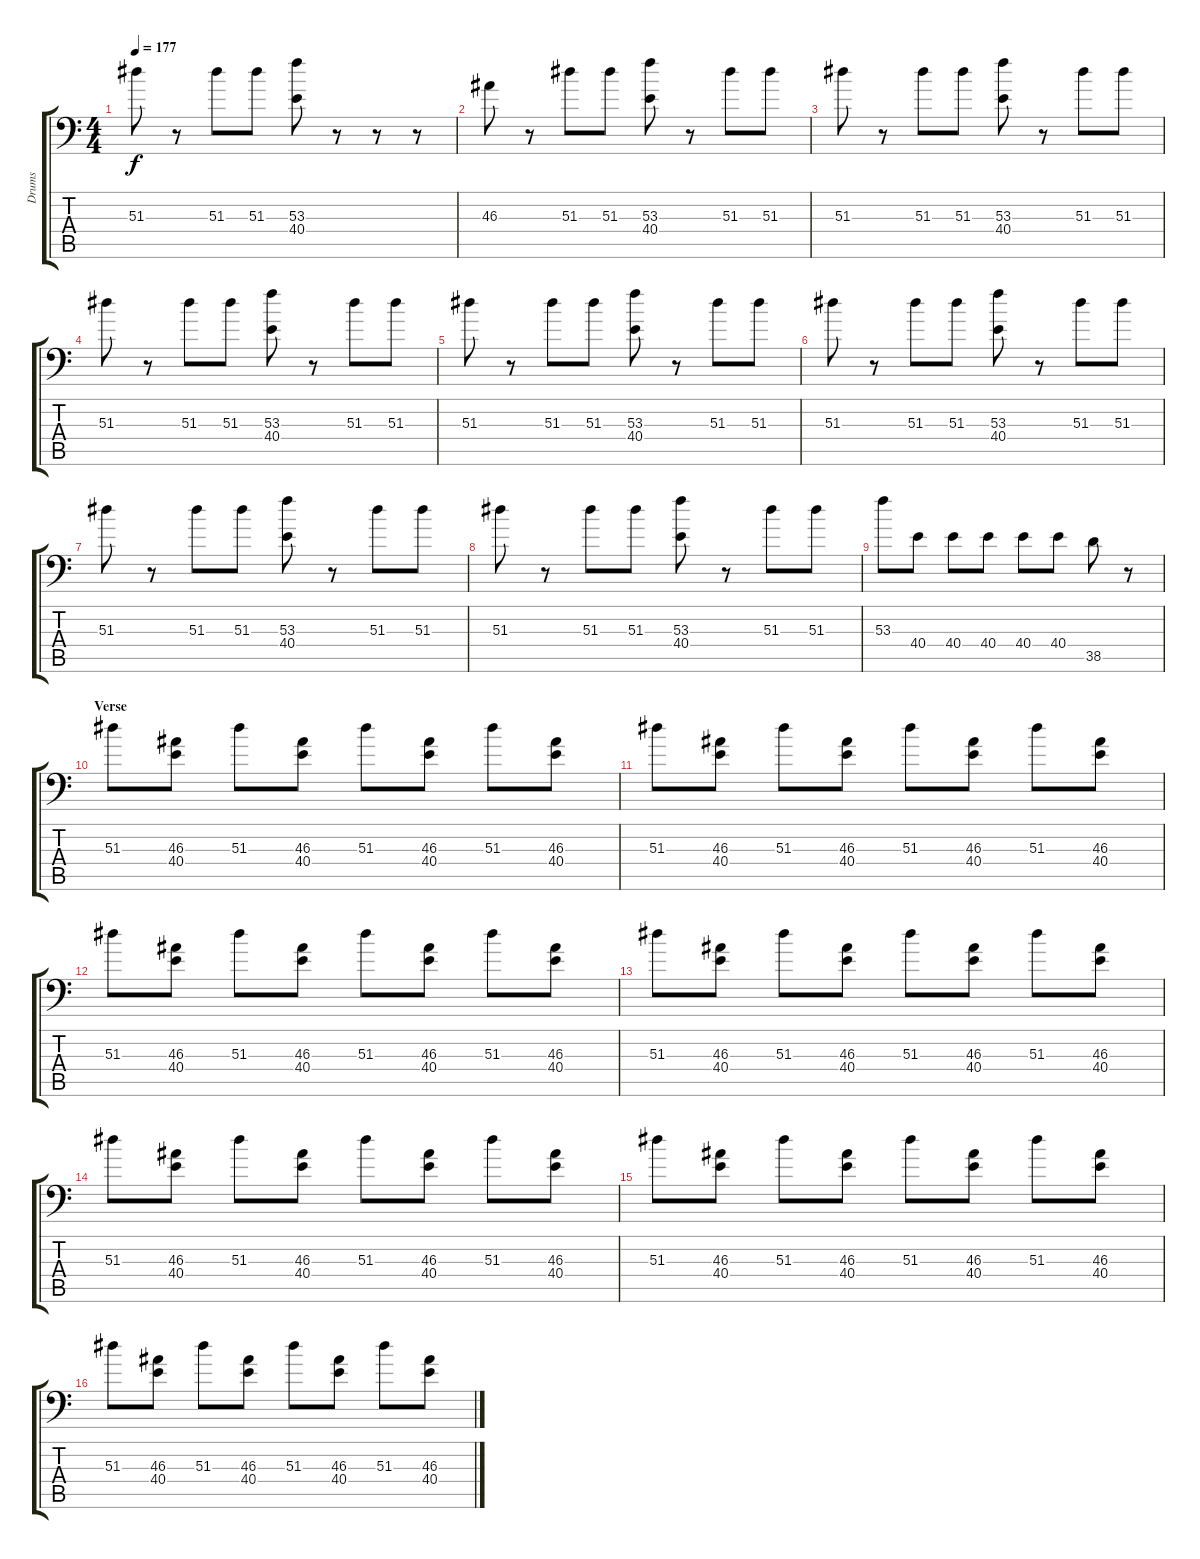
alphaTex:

\track ("Drums" "Drums") {instrument acousticgrandpiano}
\staff {score tabs}
\tuning (C-1 C-1 C-1 C-1 C-1 C-1) {hide}
\ts (4 4)
\tempo 177
\clef f4
\ks c
51.3.8{dy f} r.8 51.3.8 51.3.8 (53.3 40.4).8 r.8 r.8 r.8 |
46.3.8 r.8 51.3.8 51.3.8 (53.3 40.4).8 r.8 51.3.8 51.3.8 |
51.3.8 r.8 51.3.8 51.3.8 (53.3 40.4).8 r.8 51.3.8 51.3.8 |
51.3.8 r.8 51.3.8 51.3.8 (53.3 40.4).8 r.8 51.3.8 51.3.8 |
51.3.8 r.8 51.3.8 51.3.8 (53.3 40.4).8 r.8 51.3.8 51.3.8 |
51.3.8 r.8 51.3.8 51.3.8 (53.3 40.4).8 r.8 51.3.8 51.3.8 |
51.3.8 r.8 51.3.8 51.3.8 (53.3 40.4).8 r.8 51.3.8 51.3.8 |
51.3.8 r.8 51.3.8 51.3.8 (53.3 40.4).8 r.8 51.3.8 51.3.8 |
53.3.8 40.4.8 40.4.8 40.4.8 40.4.8 40.4.8 38.5.8 r.8 |
\section ("" "Verse")
51.3.8 (46.3 40.4).8 51.3.8 (46.3 40.4).8 51.3.8 (46.3 40.4).8 51.3.8 (46.3 40.4).8 |
51.3.8 (46.3 40.4).8 51.3.8 (46.3 40.4).8 51.3.8 (46.3 40.4).8 51.3.8 (46.3 40.4).8 |
51.3.8 (46.3 40.4).8 51.3.8 (46.3 40.4).8 51.3.8 (46.3 40.4).8 51.3.8 (46.3 40.4).8 |
51.3.8 (46.3 40.4).8 51.3.8 (46.3 40.4).8 51.3.8 (46.3 40.4).8 51.3.8 (46.3 40.4).8 |
51.3.8 (46.3 40.4).8 51.3.8 (46.3 40.4).8 51.3.8 (46.3 40.4).8 51.3.8 (46.3 40.4).8 |
51.3.8 (46.3 40.4).8 51.3.8 (46.3 40.4).8 51.3.8 (46.3 40.4).8 51.3.8 (46.3 40.4).8 |
51.3.8 (46.3 40.4).8 51.3.8 (46.3 40.4).8 51.3.8 (46.3 40.4).8 51.3.8 (46.3 40.4).8
